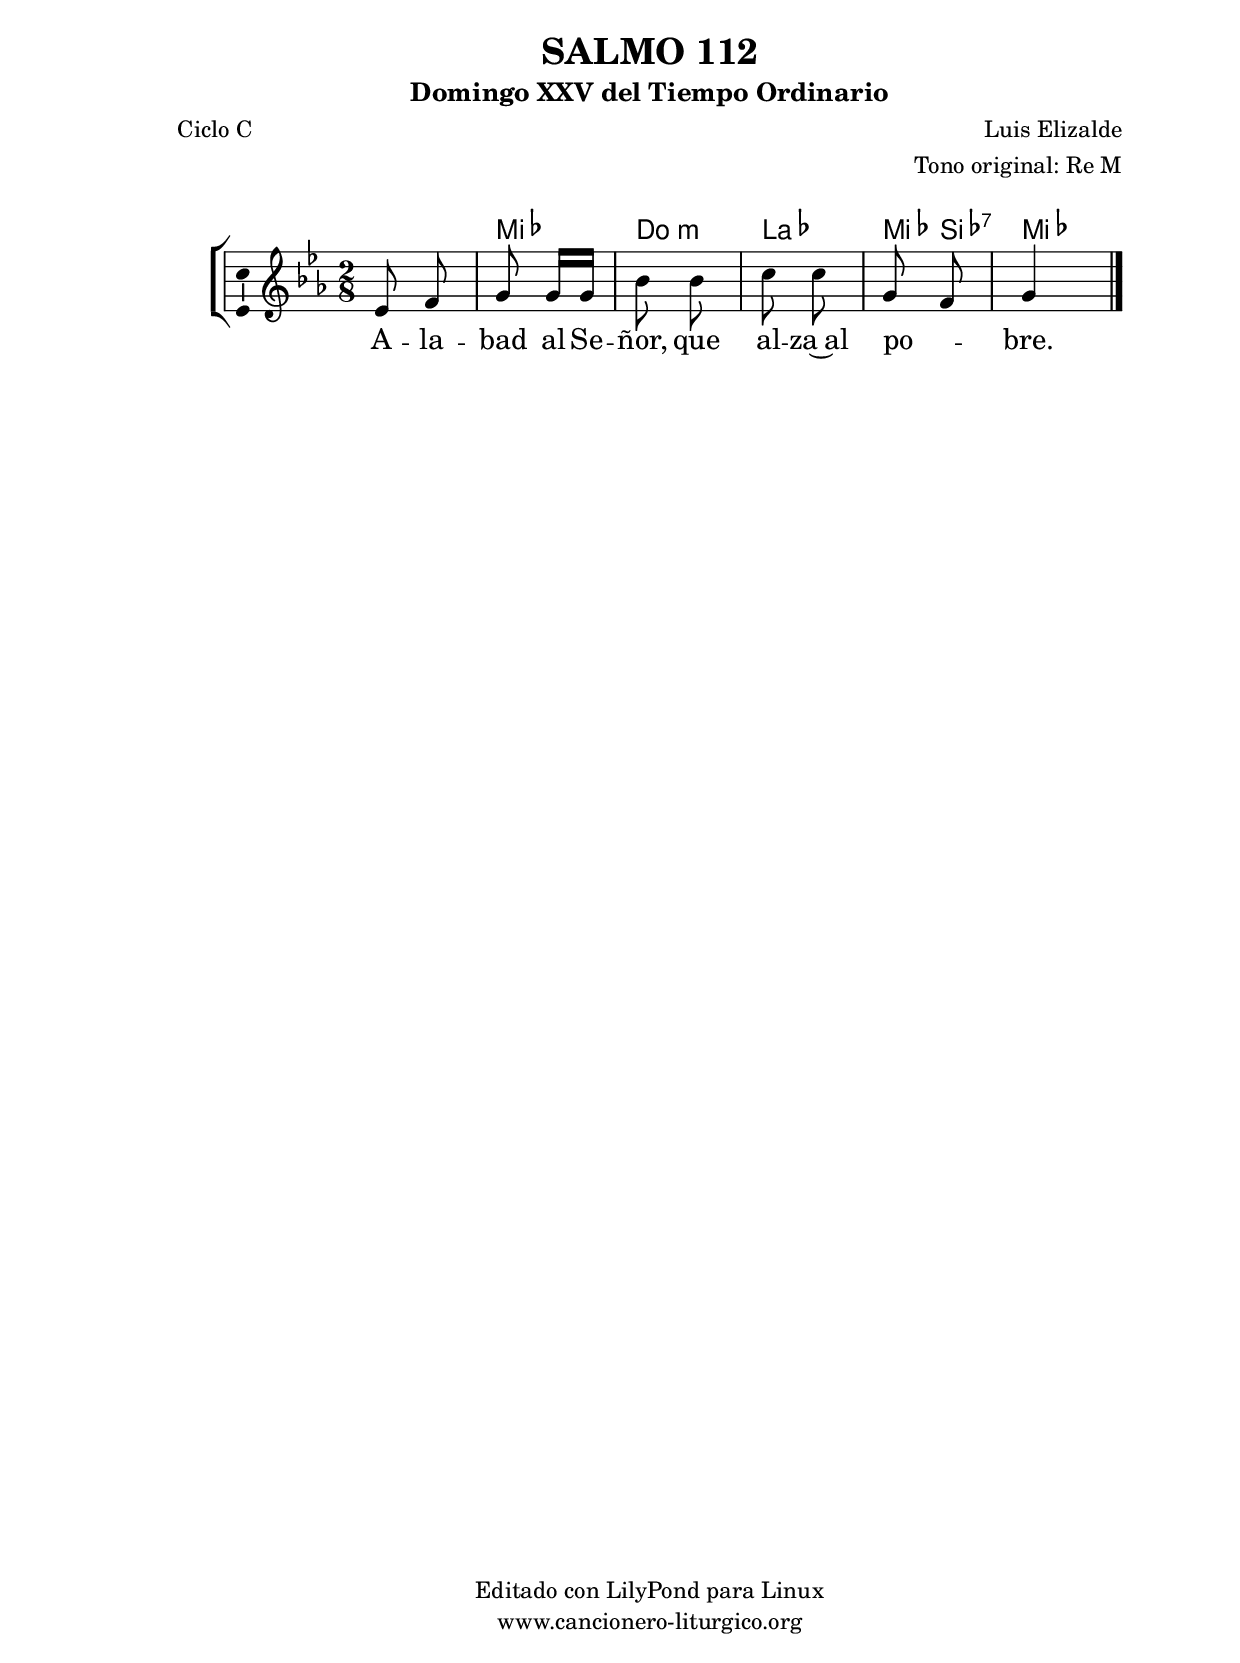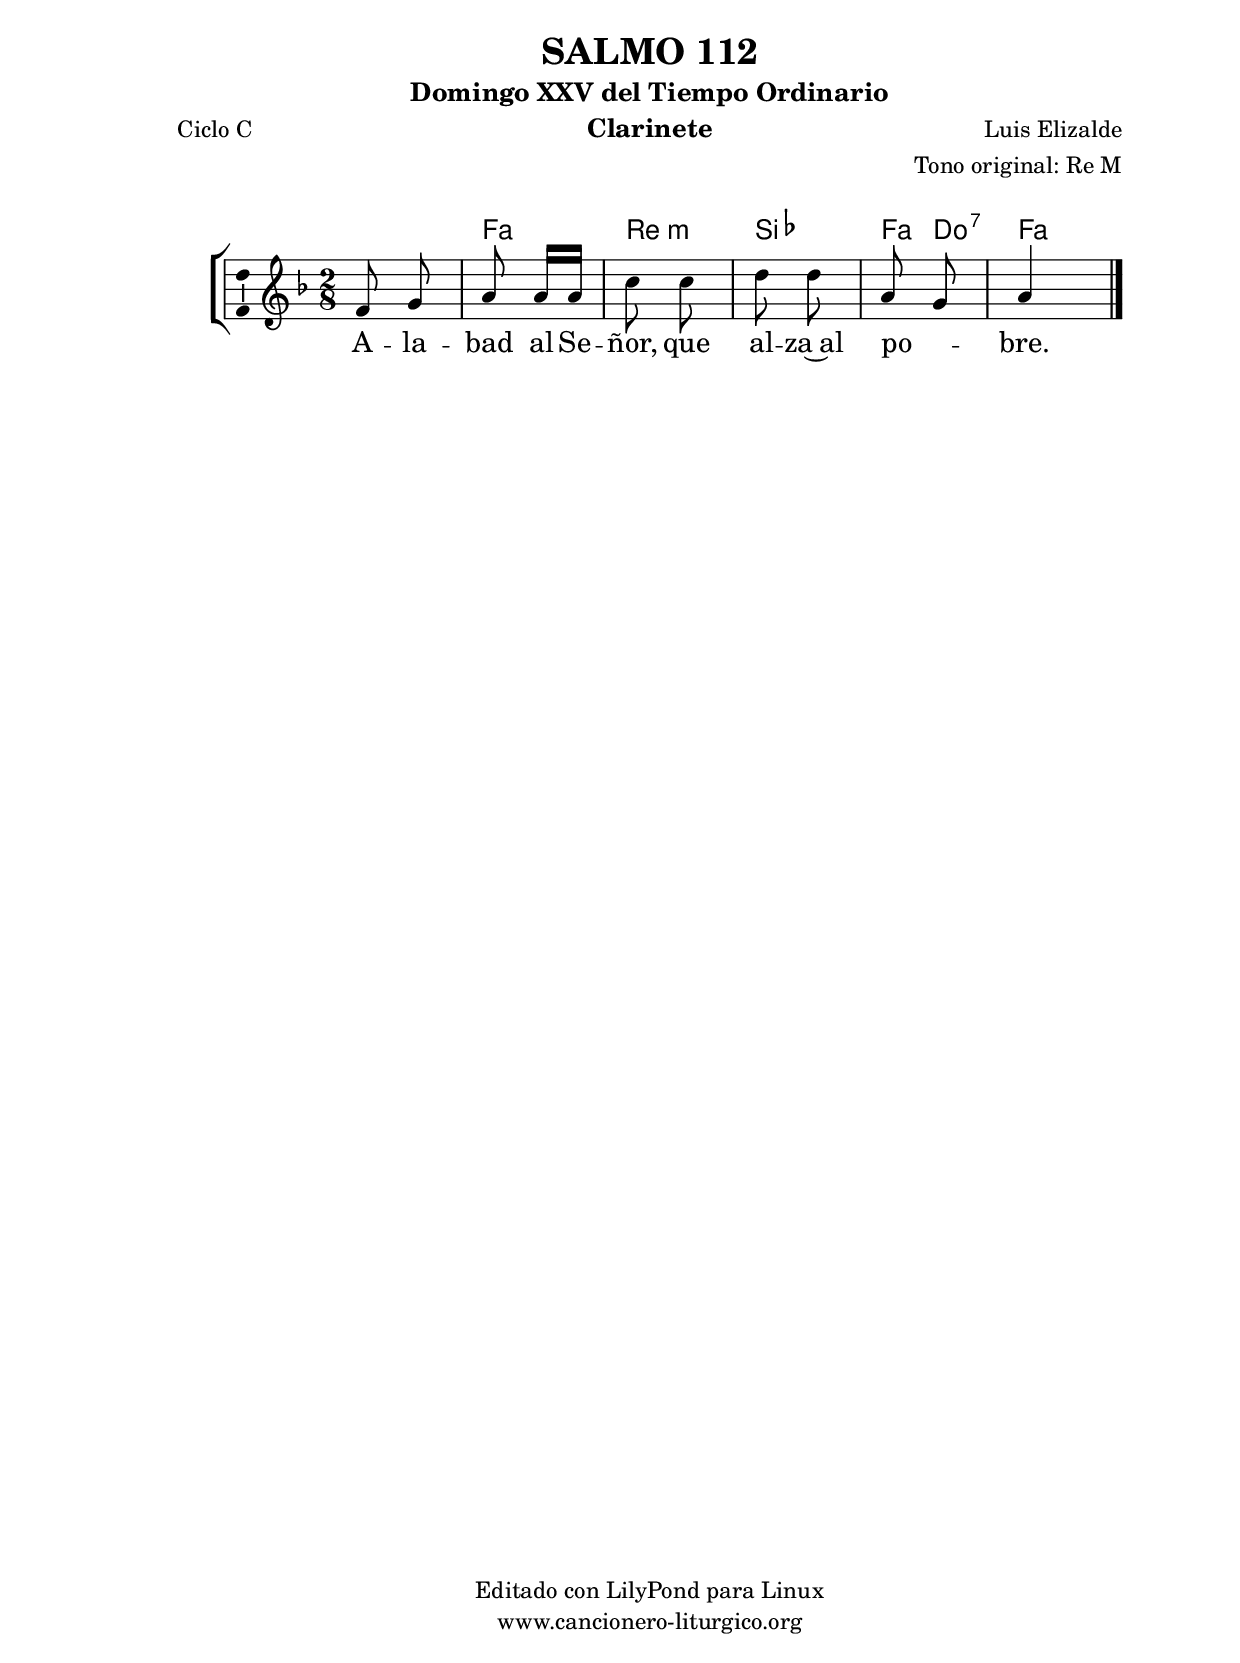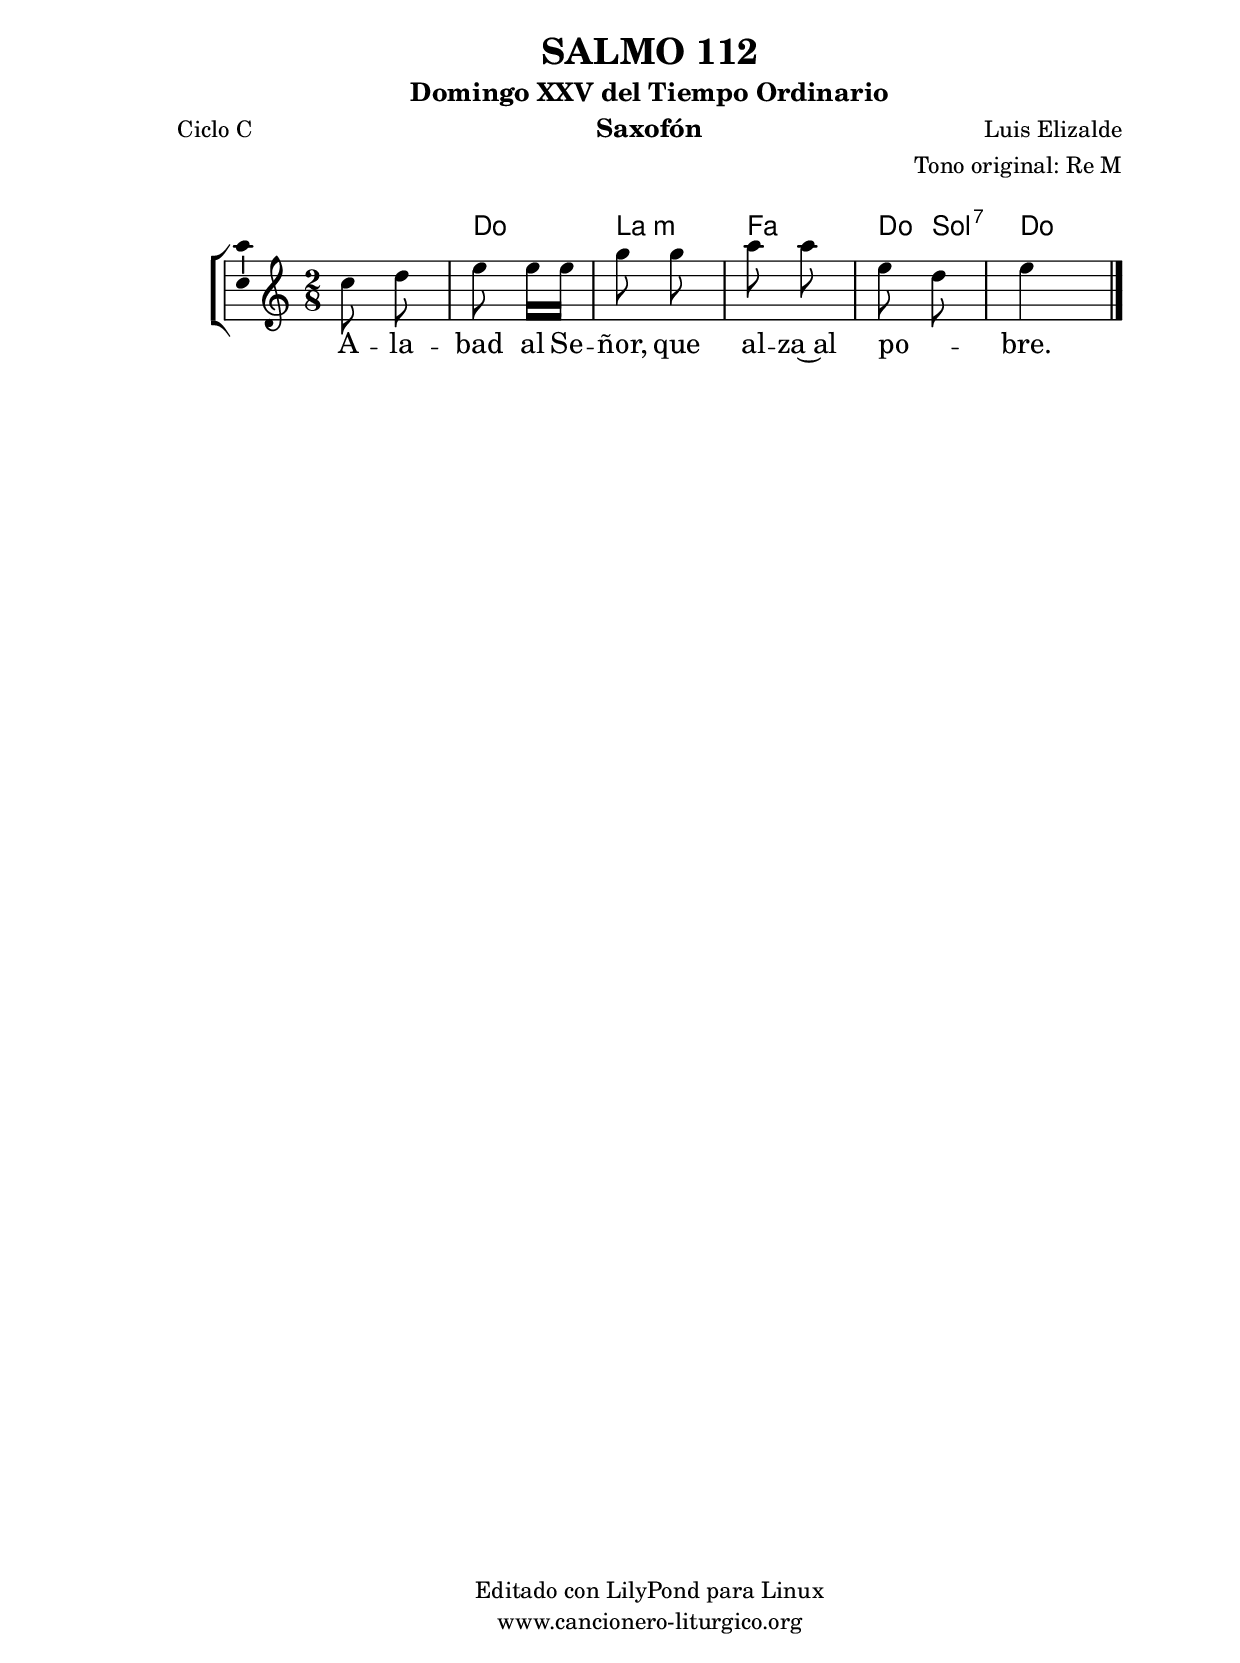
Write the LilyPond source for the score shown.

%
%para convertir .midi en .wav:
%timidity filename.midi -Ow -o finename.wav
%
%
%Para convertir de .wav a .mp3:
%lame -h -m j filename.wav
%
%
%para escuchar el midi:
%timidity nombrefichero.midi
%


%versión de lilypond para la que se ha escrito esta partitura:
\version "2.16.0"

	%Tamaño papel
	#(set-default-paper-size "a4")
	%Tamaño partitura
	#(set-global-staff-size 20)
	%No responde al pulsar sobre una nota
	#(ly:set-option 'point-and-click #f)

%parámetros del encabezamiento:
\header {
	title = "SALMO 112"
	subtitle = "Domingo XXV del Tiempo Ordinario"
	composer = "Luis Elizalde"
	poet = "Ciclo C"
	meter = ""
	arranger = "Tono original: Re M"
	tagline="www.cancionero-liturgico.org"
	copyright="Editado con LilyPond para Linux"
	tiempo = "Ordinario"
	usos = "Salmo"
	letra = "Alabad al Señor, que alza al pobre."
	}

%parámetros asociados al papel:
\paper  {
	oddHeaderMarkup = \markup {\fill-line { \on-the-fly #not-first-page \fromproperty #'header:title \on-the-fly #not-first-page \fromproperty #'header:composer }}
	evenHeaderMarkup = \markup {\fill-line { \fromproperty #'header:composer \fromproperty #'header:title }}
	#(set-paper-size "a4")
	print-page-number = ##f
	first-page-number = 1
	print-first-page-number = ##f
%	head-separation = 3.0 \cm
	top-margin = 2.0 \cm
	bottom-margin = 0.5\cm
%%%	bottom-margin = -1.0\cm
	left-margin = 3.0 \cm
	line-width = 16.0 \cm 
	indent = 8\mm
	interscoreline = 2.\mm
	between-system-space = 15\mm
%	para que las partituras no llenen la hoja:
	ragged-bottom = ##t
%	idem para la última hoja:
	ragged-last-bottom = ##f
%	para que las partituras llenen el ancho del papel:
	ragged-last = ##f
	after-title-space = 2.5 \cm
%page-count=1
%system-count=8

	%Flexible Vertical Spacing
%	markup-markup-spacing =
%	#'((basic-distance . 15) (minimum-distance . 15) (padding . 3))
	markup-system-spacing =
	#'((basic-distance . 15) (minimum-distance . 15) (padding . 3))
	system-system-spacing =
	#'((basic-distance . 15) (minimum-distance . 15) (padding . 3))
	score-system-spacing =
	#'((basic-distance . 15) (minimum-distance . 15) (padding . 5))
%	top-system-spacing = % header
%	#'((basic-distance . 8) (minimum-distance . 0) (padding . 3))
%	top-markup-spacing =
%	#'((basic-distance . 20) (minimum-distance . 20) (padding . 3))
	last-bottom-spacing = % footer
	#'((basic-distance . 5) (minimum-distance . 5) (padding . 3))
%	score-markup-spacing =
%	#'((basic-distance . 16) (minimum-distance . 13) (padding . 3))

	}


%parámetros que afectan a toda la partitura:
global =  {
	%clave de sol (G):
	\clef G
	%armadura:
	\transpose d ees
	\key d \major
	\tempo 4=70
	\set Score.tempoHideNote = ##t
	}


acordes = {
	\italianChords
	\chordmode {
	\transpose d ees
{

s4
d4 b:m g d8 a:7 d4

	}
	}
}

melodia = 
	\transpose d ees
{
	\relative c'{

\time 2/8

d8 e
fis8 fis16 fis
a8 a
b8 b
fis8 e
fis4

	\bar "|."
	}
	}


texto = \lyricmode {
A -- la -- bad al Se -- ñor,
que al -- za~al po -- _ bre.
	}


acordesStaff = \context ChordNames = acordesStaff <<
	\set chordChanges = ##t
	\acordes
	>>


vozStaff = \context Voice = vozStaff
\with {\consists "Ambitus_engraver"}
<<
%	\set Staff.instrumentName = ""
%	\set Staff.shortInstrumentName = ""
%	\set Staff.midiInstrument = #"clarinet"
%	\set Staff.midiInstrument = #"cello"
%	\set Staff.midiInstrument = #"flute"
	\set Staff.midiInstrument = #"electric guitar (jazz)"
%	\set Staff.midiInstrument = #"english horn"
%	\set Staff.midiInstrument = #"violin"
%	\set Staff.midiInstrument = #"glockenspiel"
	\set Staff.midiMinimumVolume = #0.7
	\set Staff.midiMaximumVolume = #0.9
	\global
	\melodia
	>>


textoStaff = \context Lyrics = textoStaff <<
	\lyricsto vozStaff \texto
	>>

\book {
	\score {
		\context ChoirStaff {
			\override StaffGroup.SystemStartBracket #'collapse-height = #1
			\override Score.SystemStartBar #'collapse-height = #1
			<<
			\acordesStaff
			\vozStaff
			\textoStaff
			>>
			}
		\layout {
	    		\context {
				\Lyrics
				\override LyricText #'font-size = #2
				}
	   		 \context {
				\Score
				%fontSize = #3
				\override StaffSymbol #'staff-space = #(magstep +3)
				%\override Beam #'thickness = #0.55
				%\override SpacingSpanner #'spacing-increment = #1.0
				%\override Slur #'height-limit = #1.5
				}
			}
		}
	\score {
		\unfoldRepeats
		\context ChoirStaff {
			<<
			\acordesStaff
			\vozStaff
			>>
			}
		\midi {
	  		\context {
	  			\Score
				tempoWholesPerMinute = #(ly:make-moment 70 4)
				}
			}
		}
	}

%Partitura para clarinete
#(define output-suffix "C")
\book {
	\header{
		instrument = "Clarinete"
		}
	\score {
		\context ChoirStaff {
			\override StaffGroup.SystemStartBracket #'collapse-height = #1
			\override Score.SystemStartBar #'collapse-height = #1
\transpose c d
			<<
			\acordesStaff
			\vozStaff
			\textoStaff
			>>
			}
		\layout {
	    		\context {
				\Lyrics
				\override LyricText #'font-size = #2
				}
	   		 \context {
				\Score
				%fontSize = #3
				\override StaffSymbol #'staff-space = #(magstep +3)
				%\override Beam #'thickness = #0.55
				%\override SpacingSpanner #'spacing-increment = #1.0
				%\override Slur #'height-limit = #1.5
				}
			}
		}
	}

%Partitura para saxofón
#(define output-suffix "S")
\book {
	\header{
		instrument = "Saxofón"
		}
	\score {
		\context ChoirStaff {
			\override StaffGroup.SystemStartBracket #'collapse-height = #1
			\override Score.SystemStartBar #'collapse-height = #1
\transpose c a
			<<
			\acordesStaff
			\vozStaff
			\textoStaff
			>>
			}
		\layout {
	    		\context {
				\Lyrics
				\override LyricText #'font-size = #2
				}
	   		 \context {
				\Score
				%fontSize = #3
				\override StaffSymbol #'staff-space = #(magstep +3)
				%\override Beam #'thickness = #0.55
				%\override SpacingSpanner #'spacing-increment = #1.0
				%\override Slur #'height-limit = #1.5
				}
			}
		}
	}

